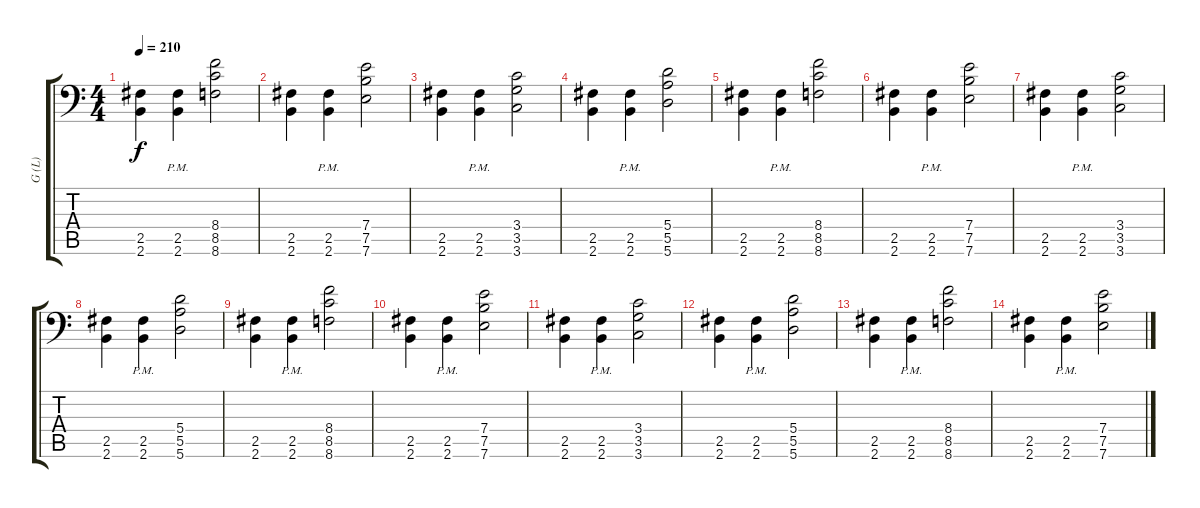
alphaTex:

\track ("G (L)" "G (L)") {instrument distortionguitar}
\staff {score tabs}
\tuning (D4 A3 D3 A2 E2 A1) {hide}
\ts (4 4)
\tempo 210
\clef f4
\ks c
(2.5 2.6).4{dy f} (2.5{pm} 2.6{pm}).4 (8.4 8.5 8.6).2 |
(2.5 2.6).4 (2.5{pm} 2.6{pm}).4 (7.4 7.5 7.6).2 |
(2.5 2.6).4 (2.5{pm} 2.6{pm}).4 (3.4 3.5 3.6).2 |
(2.5 2.6).4 (2.5{pm} 2.6{pm}).4 (5.4 5.5 5.6).2 |
(2.5 2.6).4 (2.5{pm} 2.6{pm}).4 (8.4 8.5 8.6).2 |
(2.5 2.6).4 (2.5{pm} 2.6{pm}).4 (7.4 7.5 7.6).2 |
(2.5 2.6).4 (2.5{pm} 2.6{pm}).4 (3.4 3.5 3.6).2 |
(2.5 2.6).4 (2.5{pm} 2.6{pm}).4 (5.4 5.5 5.6).2 |
(2.5 2.6).4 (2.5{pm} 2.6{pm}).4 (8.4 8.5 8.6).2 |
(2.5 2.6).4 (2.5{pm} 2.6{pm}).4 (7.4 7.5 7.6).2 |
(2.5 2.6).4 (2.5{pm} 2.6{pm}).4 (3.4 3.5 3.6).2 |
(2.5 2.6).4 (2.5{pm} 2.6{pm}).4 (5.4 5.5 5.6).2 |
(2.5 2.6).4 (2.5{pm} 2.6{pm}).4 (8.4 8.5 8.6).2 |
(2.5 2.6).4 (2.5{pm} 2.6{pm}).4 (7.4 7.5 7.6).2
